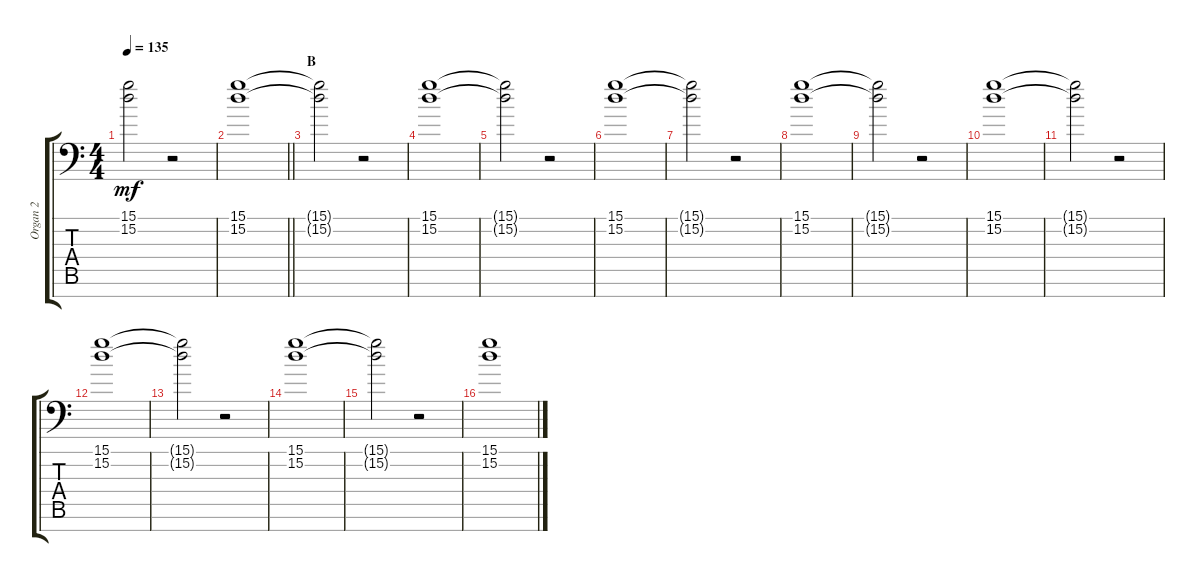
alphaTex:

\track ("Organ 2" "Organ 2") {instrument churchorgan}
\staff {score tabs}
\tuning (E4 B3 G3 D3 A2 E2 C-1) {hide}
\ts (4 4)
\tempo 135
\clef f4
\ks c
(15.1{t} 15.2{t}).2{dy mf volume 0} r.2 |
\barLineRight lightlight
(15.1 15.2).1{volume 6} |
\section ("" "B")
(15.1{t} 15.2{t}).2{volume 0} r.2 |
(15.1 15.2).1{volume 6} |
(15.1{t} 15.2{t}).2{volume 0} r.2 |
(15.1 15.2).1{volume 6} |
(15.1{t} 15.2{t}).2{volume 0} r.2 |
(15.1 15.2).1{volume 6} |
(15.1{t} 15.2{t}).2{volume 0} r.2 |
(15.1 15.2).1{volume 6} |
(15.1{t} 15.2{t}).2{volume 0} r.2 |
(15.1 15.2).1{volume 6} |
(15.1{t} 15.2{t}).2{volume 0} r.2 |
(15.1 15.2).1{volume 6} |
(15.1{t} 15.2{t}).2{volume 0} r.2 |
(15.1 15.2).1{volume 6}
